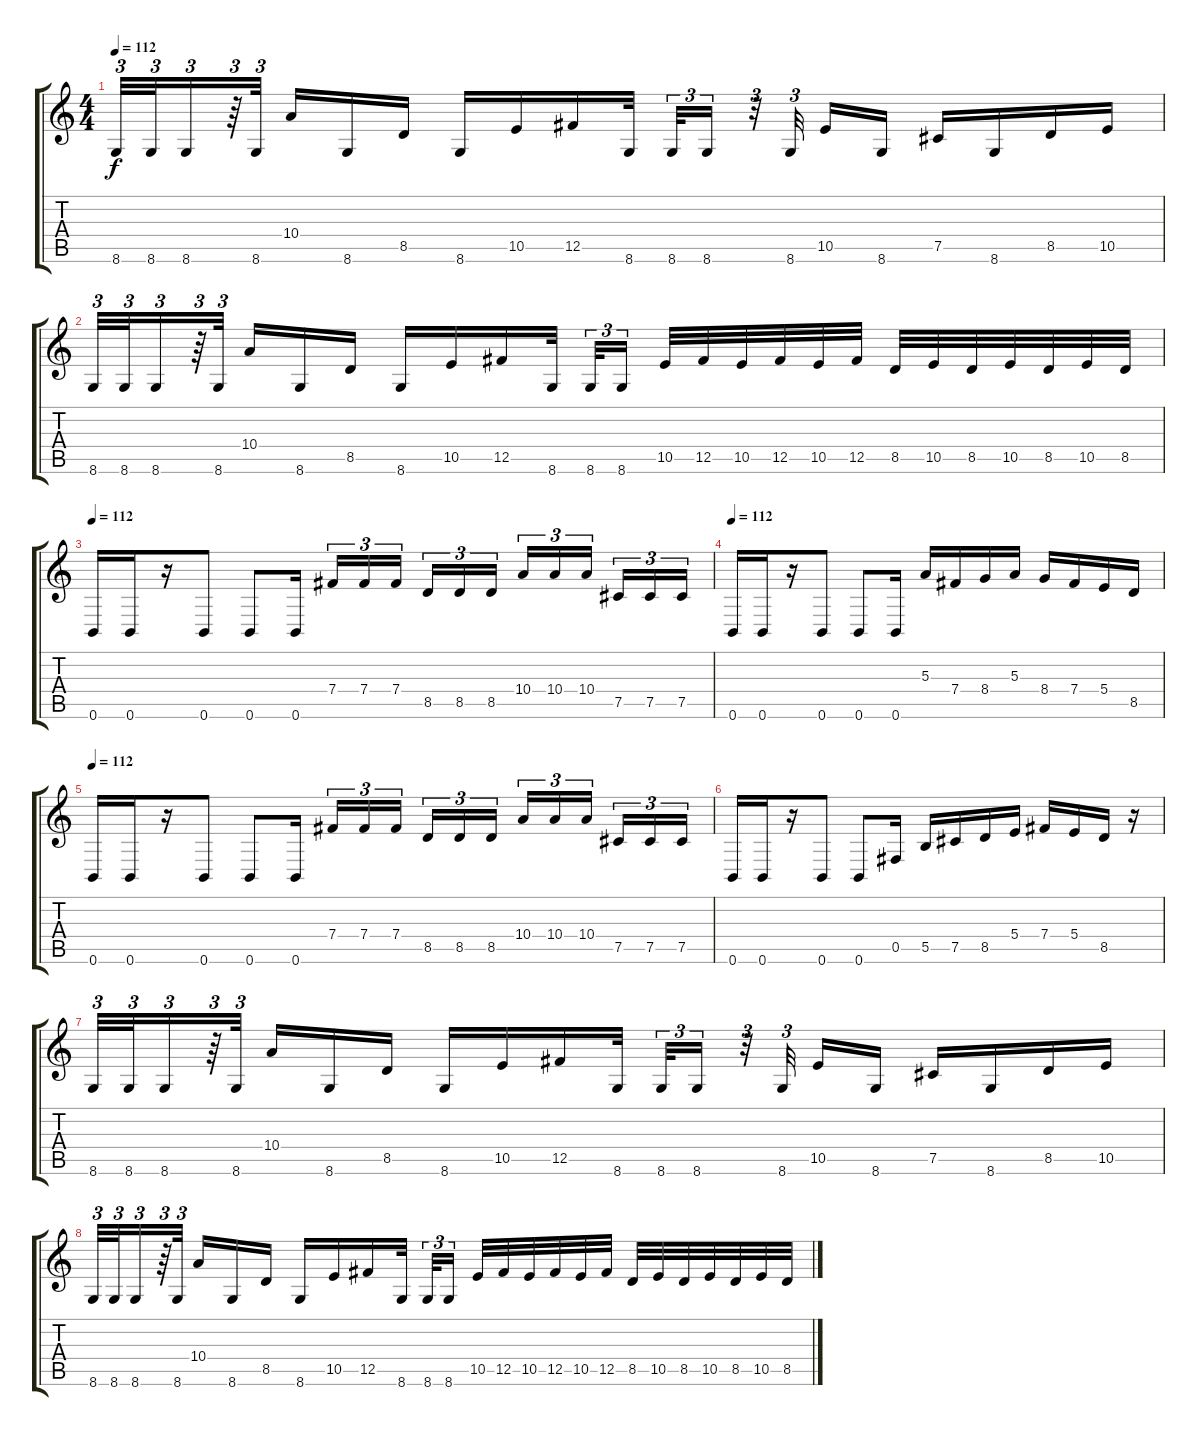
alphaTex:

\track (" " " ") {instrument distortionguitar}
\staff {score tabs}
\tuning (Db4 Ab3 E3 B2 Gb2 B1) {hide}
\ts (4 4)
\tempo 112
\clef g2
\ks c
8.6.32{tu (3 2) dy f} 8.6.32{tu (3 2)} 8.6.16{tu (3 2)} r.64{tu (3 2)} 8.6.32{tu (3 2) beam splitsecondary} 10.4.16 8.6.16 8.5.16 8.6.16 10.5.16 12.5.16 8.6.32 8.6.32{tu (3 2)} 8.6.16{tu (3 2)} r.32{tu (3 2)} 8.6.32{tu (3 2) beam splitsecondary} 10.5.16 8.6.16 7.5.16 8.6.16 8.5.16 10.5.16 |
8.6.32{tu (3 2)} 8.6.32{tu (3 2)} 8.6.16{tu (3 2)} r.64{tu (3 2)} 8.6.32{tu (3 2) beam splitsecondary} 10.4.16 8.6.16 8.5.16 8.6.16 10.5.16 12.5.16 8.6.32 8.6.32{tu (3 2)} 8.6.16{tu (3 2) beam splitsecondary} 10.5.32 12.5.32 10.5.32 12.5.32 10.5.32 12.5.32 8.5.32 10.5.32 8.5.32 10.5.32 8.5.32 10.5.32 8.5.32 |
\tempo 112
0.6.16 0.6.16 r.16 0.6.8 0.6.8 0.6.16 7.4.16{tu (3 2)} 7.4.16{tu (3 2)} 7.4.16{tu (3 2) beam splitsecondary} 8.5.16{tu (3 2)} 8.5.16{tu (3 2)} 8.5.16{tu (3 2)} 10.4.16{tu (3 2)} 10.4.16{tu (3 2)} 10.4.16{tu (3 2) beam splitsecondary} 7.5.16{tu (3 2)} 7.5.16{tu (3 2)} 7.5.16{tu (3 2)} |
\tempo 112
0.6.16 0.6.16 r.16 0.6.8 0.6.8 0.6.16 5.3.16 7.4.16 8.4.16 5.3.16 8.4.16 7.4.16 5.4.16 8.5.16 |
\tempo 112
0.6.16 0.6.16 r.16 0.6.8 0.6.8 0.6.16 7.4.16{tu (3 2)} 7.4.16{tu (3 2)} 7.4.16{tu (3 2) beam splitsecondary} 8.5.16{tu (3 2)} 8.5.16{tu (3 2)} 8.5.16{tu (3 2)} 10.4.16{tu (3 2)} 10.4.16{tu (3 2)} 10.4.16{tu (3 2) beam splitsecondary} 7.5.16{tu (3 2)} 7.5.16{tu (3 2)} 7.5.16{tu (3 2)} |
0.6.16 0.6.16 r.16 0.6.8 0.6.8 0.5.16 5.5.16 7.5.16 8.5.16 5.4.16 7.4.16 5.4.16 8.5.16 r.16 |
8.6.32{tu (3 2)} 8.6.32{tu (3 2)} 8.6.16{tu (3 2)} r.64{tu (3 2)} 8.6.32{tu (3 2) beam splitsecondary} 10.4.16 8.6.16 8.5.16 8.6.16 10.5.16 12.5.16 8.6.32 8.6.32{tu (3 2)} 8.6.16{tu (3 2)} r.32{tu (3 2)} 8.6.32{tu (3 2) beam splitsecondary} 10.5.16 8.6.16 7.5.16 8.6.16 8.5.16 10.5.16 |
8.6.32{tu (3 2)} 8.6.32{tu (3 2)} 8.6.16{tu (3 2)} r.64{tu (3 2)} 8.6.32{tu (3 2) beam splitsecondary} 10.4.16 8.6.16 8.5.16 8.6.16 10.5.16 12.5.16 8.6.32 8.6.32{tu (3 2)} 8.6.16{tu (3 2) beam splitsecondary} 10.5.32 12.5.32 10.5.32 12.5.32 10.5.32 12.5.32 8.5.32 10.5.32 8.5.32 10.5.32 8.5.32 10.5.32 8.5.32
